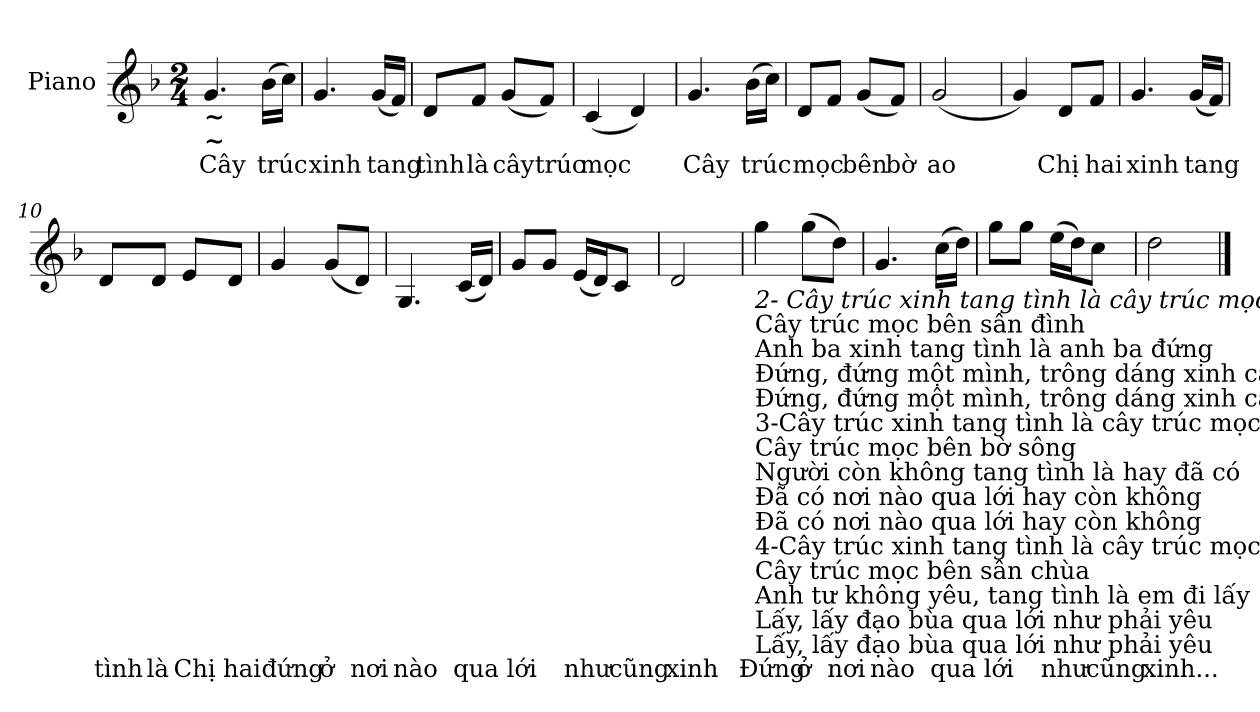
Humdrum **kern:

**kern	**text
*part1	*part1
*staff1	*staff1
*I"Piano	*
*I'Pno.	*
*clefG2	*
*k[b-]	*
*M2/4	*
*MM60	*
=1	=1
!LO:TX:b:B:t=~	!
!LO:TX:b:B:t=~	!
4.g/	Cây
(16b-\LL	trúc
16cc\JJ)	.
!!LO:LB:g=z
=2	=2
4.g/	xinh
(16g/LL	tang
16f/JJ)	.
=3	=3
8d/L	tình
8f/J	là
(8g/L	cây
8f/J)	trúc
=4	=4
(4c/	mọc
4d/)	.
=5	=5
4.g/	Cây
(16b-\LL	trúc
16cc\JJ)	.
=6	=6
8d/L	mọc
8f/J	.
(8g/L	bên
8f/J)	bờ
=7	=7
(2g/	ao
!!LO:LB:g=z
=8	=8
4g/)	.
8d/L	Chị
8f/J	hai
=9	=9
4.g/	xinh
(16g/LL	tang
16f/JJ)	.
=10	=10
8d/L	tình
8d/J	là
8e/L	Chị
8d/J	hai
=11	=11
4g/	đứng
(8g/L	ở
8d/J)	nơi
=12	=12
4.G/	nào
(16c/LL	qua
16d/JJ)	.
!!LO:LB:g=z
=13	=13
8g/L	lới
8g/J	.
(16e/LL	như
16d/J)	.
8c/J	cũng
=14	=14
2d/	xinh
=15	=15
!LO:TX:b:i:t=2- Cây trúc xinh tang tình là cây trúc mọc	!
!LO:TX:b:t=Cây trúc mọc bên sân đình	!
!LO:TX:b:t=Anh ba xinh tang tình là anh ba đứng	!
!LO:TX:b:t=Đứng, đứng một mình, trông dáng xinh càng xinh	!
!LO:TX:b:t=Đứng, đứng một mình, trông dáng xinh càng xinh	!
!LO:TX:b:t=3-Cây trúc xinh tang tình là cây trúc mọc	!
!LO:TX:b:t=Cây trúc mọc bên bờ sông	!
!LO:TX:b:t=Người còn không tang tình là hay đã có	!
!LO:TX:b:t=Đã có nơi nào qua lới hay còn không	!
!LO:TX:b:t=Đã có nơi nào qua lới hay còn không	!
!LO:TX:b:t=4-Cây trúc xinh tang tình là cây trúc mọc	!
!LO:TX:b:t=Cây trúc mọc bên sân chùa	!
!LO:TX:b:t=Anh tư không yêu, tang tình là em đi lấy	!
!LO:TX:b:t=Lấy, lấy đạo bùa qua lới như phải yêu	!
!LO:TX:b:t=Lấy, lấy đạo bùa qua lới như phải yêu	!
4gg\	Đứng
(8gg\L	ở
8dd\J)	nơi
=16	=16
4.g/	nào
(16cc\LL	qua
16dd\JJ)	.
=17	=17
8gg\L	lới
8gg\J	.
(16ee\LL	như
16dd\J)	.
8cc\J	cũng
=18	=18
2dd\	xinh...
==	==
*-	*-
